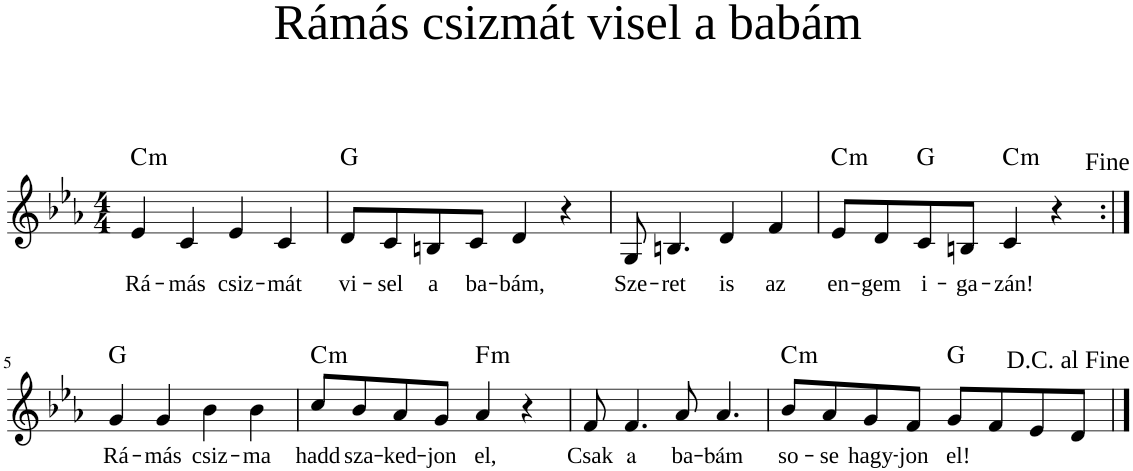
**kern	**text	**harte
*part1	*part1	*part1
*staff1	*staff1	*
*I"Piano	*	*
*I'Pno	*	*
*clefG2	*	*
*k[b-e-a-]	*	*
*M4/4	*	*
=1	=1	=1
!	!LO:LY:b	!LO:H:kt=m
4e-/	Rá-	C:min
!	!LO:LY:b	!
4c/	-más	.
!	!LO:LY:b	!
4e-/	csiz-	.
!	!LO:LY:b	!
4c/	-mát	.
=2	=2	=2
!	!LO:LY:b	!
8d/L	vi-	G:maj
!	!LO:LY:b	!
8c/	-sel	.
!	!LO:LY:b	!
8Bn/	a	.
!	!LO:LY:b	!
8c/J	ba-	.
!	!LO:LY:b	!
4d/	-bám,	.
4r	.	.
=3	=3	=3
!	!LO:LY:b	!
8G/	Sze-	.
!	!LO:LY:b	!
4.Bn/	-ret	.
!	!LO:LY:b	!
4d/	is	.
!	!LO:LY:b	!
4f/	az	.
=4	=4	=4
!	!LO:LY:b	!LO:H:kt=m
8e-/L	en-	C:min
!	!LO:LY:b	!
8d/	-gem	.
!	!LO:LY:b	!
8c/	i-	G:maj
!	!LO:LY:b	!
8Bn/J	-ga-	.
!	!LO:LY:b	!LO:H:kt=m
4c/	-zán!	C:min
4r	.	.
!LO:TX:a:t=<font face="Times New Roman"/>Fine	!	!
!!LO:LB:g=z
=5:|!	=5:|!	=5:|!
!	!LO:LY:b	!
4g/	Rá-	G:maj
!	!LO:LY:b	!
4g/	-más	.
!	!LO:LY:b	!
4b-\	csiz-	.
!	!LO:LY:b	!
4b-\	-ma	.
=6	=6	=6
!	!LO:LY:b	!LO:H:kt=m
8cc/L	hadd	C:min
!	!LO:LY:b	!
8b-/	sza-	.
!	!LO:LY:b	!
8a-/	-ked-	.
!	!LO:LY:b	!
8g/J	-jon	.
!	!LO:LY:b	!LO:H:kt=m
4a-/	el,	F:min
4r	.	.
=7	=7	=7
!	!LO:LY:b	!
8f/	Csak	.
!	!LO:LY:b	!
4.f/	a	.
!	!LO:LY:b	!
8a-/	ba-	.
!	!LO:LY:b	!
4.a-/	-bám	.
=8	=8	=8
!	!LO:LY:b	!LO:H:kt=m
8b-/L	so-	C:min
!	!LO:LY:b	!
8a-/	-se	.
!	!LO:LY:b	!
8g/	hagy-	.
!	!LO:LY:b	!
8f/J	-jon	.
!	!LO:LY:b	!
8g/L	el!	G:maj
8f/	.	.
8e-/	.	.
8d/J	.	.
!LO:TX:a:t=<font face="Times New Roman"/>D.C. al Fine	!	!
==	==	==
*-	*-	*-
